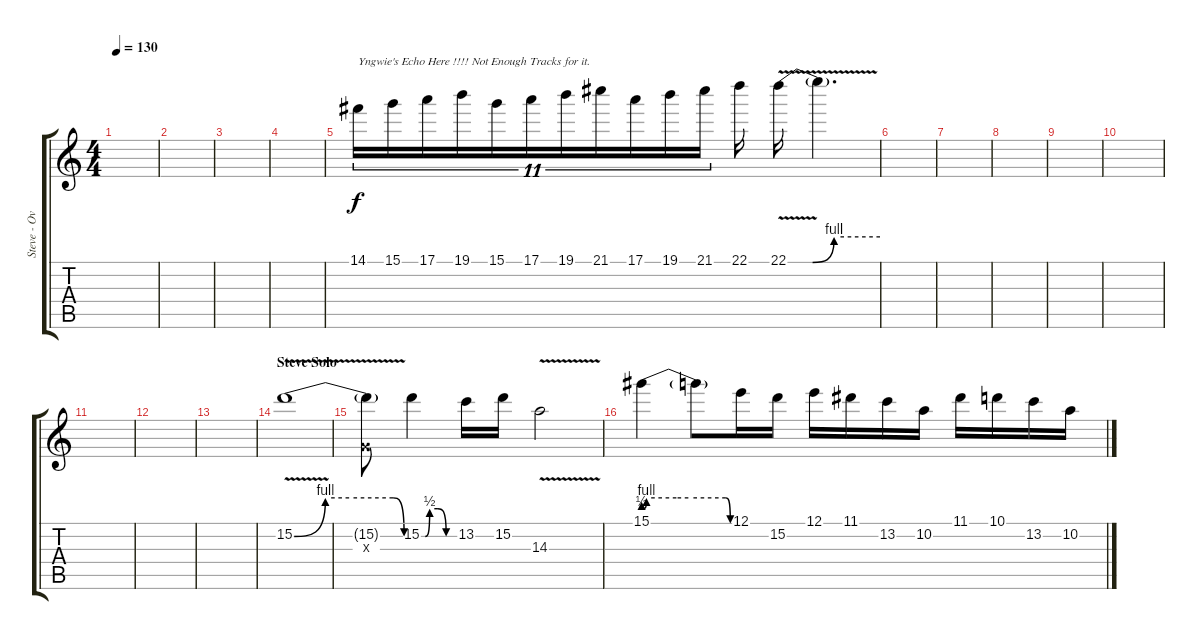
\track ("Steve - Overdub" "Steve - Ov") {instrument overdrivenguitar}
\staff {score tabs}
\tuning (E4 B3 G3 D3 A2 E2) {hide}
\ts (4 4)
\tempo 130
\clef g2
\ks c
|
|
|
|
14.1.16{tu (11 8) txt "Yngwie's Echo Here !!!! Not Enough Tracks for it." volume 12 instrument overdrivenguitar} 15.1.16{tu (11 8)} 17.1.16{tu (11 8)} 19.1.16{tu (11 8)} 15.1.16{tu (11 8)} 17.1.16{tu (11 8)} 19.1.16{tu (11 8)} 21.1.16{tu (11 8)} 17.1.16{tu (11 8)} 19.1.16{tu (11 8)} 21.1.16{tu (11 8)} 22.1.16 22.1{be (custom 0 0 16 0 30 4 60 4) v}.16 22.1{t}.4{d} |
|
|
|
|
|
|
|
|
\section ("" "Steve Solo")
15.2{be (custom 0 0 17 4 30 4 54 4 60 0) v}.1{volume 12 instrument lead5charang} |
(15.2{t} 0.3{x}).8 15.2{be (custom 0 0 7 0 15 2 30 2 45 0 60 0)}.4 13.2.16 15.2.16 14.3{v}.2 |
15.1{be (custom 0 2 2 4 22 4 30 4 55 4 58 0 60 0)}.4 15.1{t}.8 12.1.16 15.2.16 12.1.16 11.1.16 13.2.16 10.2.16 11.1.16 10.1.16 13.2.16 10.2.16
